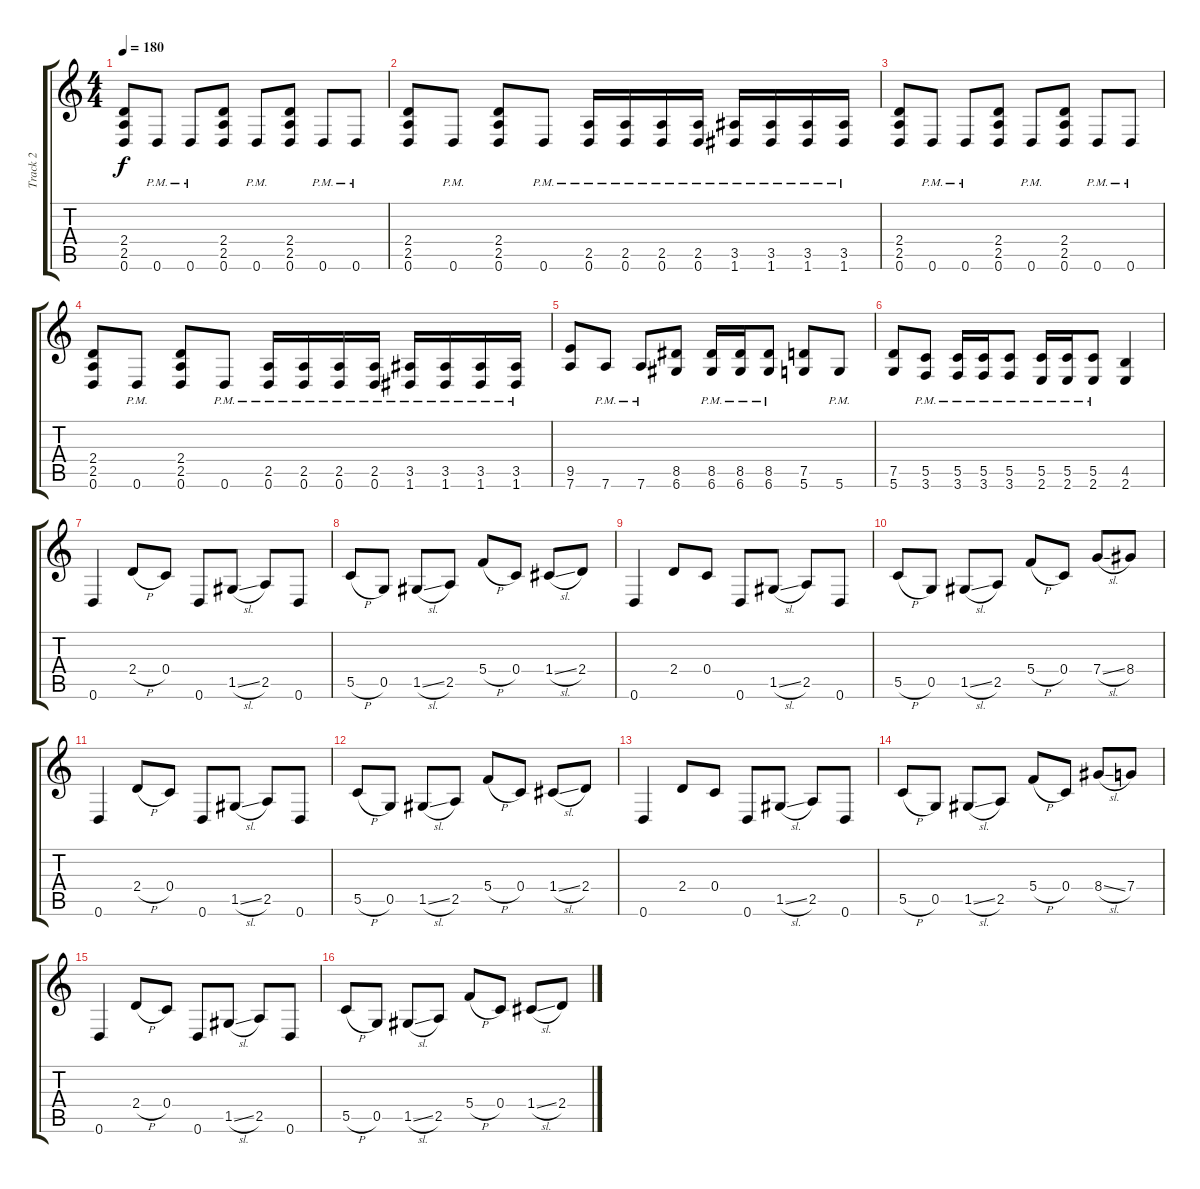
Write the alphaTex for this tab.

\track ("Track 2" "Track 2") {instrument distortionguitar}
\staff {score tabs}
\tuning (D4 A3 F3 C3 G2 D2) {hide}
\ts (4 4)
\tempo 180
\clef g2
\ks c
(2.4 2.5 0.6).8{dy f} 0.6{pm}.8 0.6{pm}.8 (2.4 2.5 0.6).8 0.6{pm}.8 (2.4 2.5 0.6).8 0.6{pm}.8 0.6{pm}.8 |
(2.4 2.5 0.6).8 0.6{pm}.8 (2.4 2.5 0.6).8 0.6{pm}.8 (2.5 0.6{pm}).16 (2.5 0.6{pm}).16 (2.5 0.6{pm}).16 (2.5 0.6{pm}).16 (3.5 1.6{pm}).16 (3.5 1.6{pm}).16 (3.5 1.6{pm}).16 (3.5 1.6{pm}).16 |
(2.4 2.5 0.6).8 0.6{pm}.8 0.6{pm}.8 (2.4 2.5 0.6).8 0.6{pm}.8 (2.4 2.5 0.6).8 0.6{pm}.8 0.6{pm}.8 |
(2.4 2.5 0.6).8 0.6{pm}.8 (2.4 2.5 0.6).8 0.6{pm}.8 (2.5 0.6{pm}).16 (2.5 0.6{pm}).16 (2.5 0.6{pm}).16 (2.5 0.6{pm}).16 (3.5 1.6{pm}).16 (3.5 1.6{pm}).16 (3.5 1.6{pm}).16 (3.5 1.6{pm}).16 |
(9.5 7.6).8 7.6{pm}.8 7.6{pm}.8 (8.5 6.6).8 (8.5{pm} 6.6{pm}).16 (8.5{pm} 6.6{pm}).16 (8.5{pm} 6.6{pm}).8 (7.5 5.6).8 5.6{pm}.8 |
(7.5 5.6).8 (5.5{pm} 3.6{pm}).8 (5.5{pm} 3.6{pm}).16 (5.5{pm} 3.6{pm}).16 (5.5{pm} 3.6{pm}).8 (5.5{pm} 2.6{pm}).16 (5.5{pm} 2.6{pm}).16 (5.5{pm} 2.6{pm}).8 (4.5 2.6).4 |
0.6.4 2.4{h}.8 0.4.8 0.6.8 1.5{sl}.8 2.5.8 0.6.8 |
5.5{h}.8 0.5.8 1.5{sl}.8 2.5.8 5.4{h}.8 0.4.8 1.4{sl}.8 2.4.8 |
0.6.4 2.4.8 0.4.8 0.6.8 1.5{sl}.8 2.5.8 0.6.8 |
5.5{h}.8 0.5.8 1.5{sl}.8 2.5.8 5.4{h}.8 0.4.8 7.4{sl}.8 8.4.8 |
0.6.4 2.4{h}.8 0.4.8 0.6.8 1.5{sl}.8 2.5.8 0.6.8 |
5.5{h}.8 0.5.8 1.5{sl}.8 2.5.8 5.4{h}.8 0.4.8 1.4{sl}.8 2.4.8 |
0.6.4 2.4.8 0.4.8 0.6.8 1.5{sl}.8 2.5.8 0.6.8 |
5.5{h}.8 0.5.8 1.5{sl}.8 2.5.8 5.4{h}.8 0.4.8 8.4{sl}.8 7.4.8 |
0.6.4 2.4{h}.8 0.4.8 0.6.8 1.5{sl}.8 2.5.8 0.6.8 |
5.5{h}.8 0.5.8 1.5{sl}.8 2.5.8 5.4{h}.8 0.4.8 1.4{sl}.8 2.4.8
